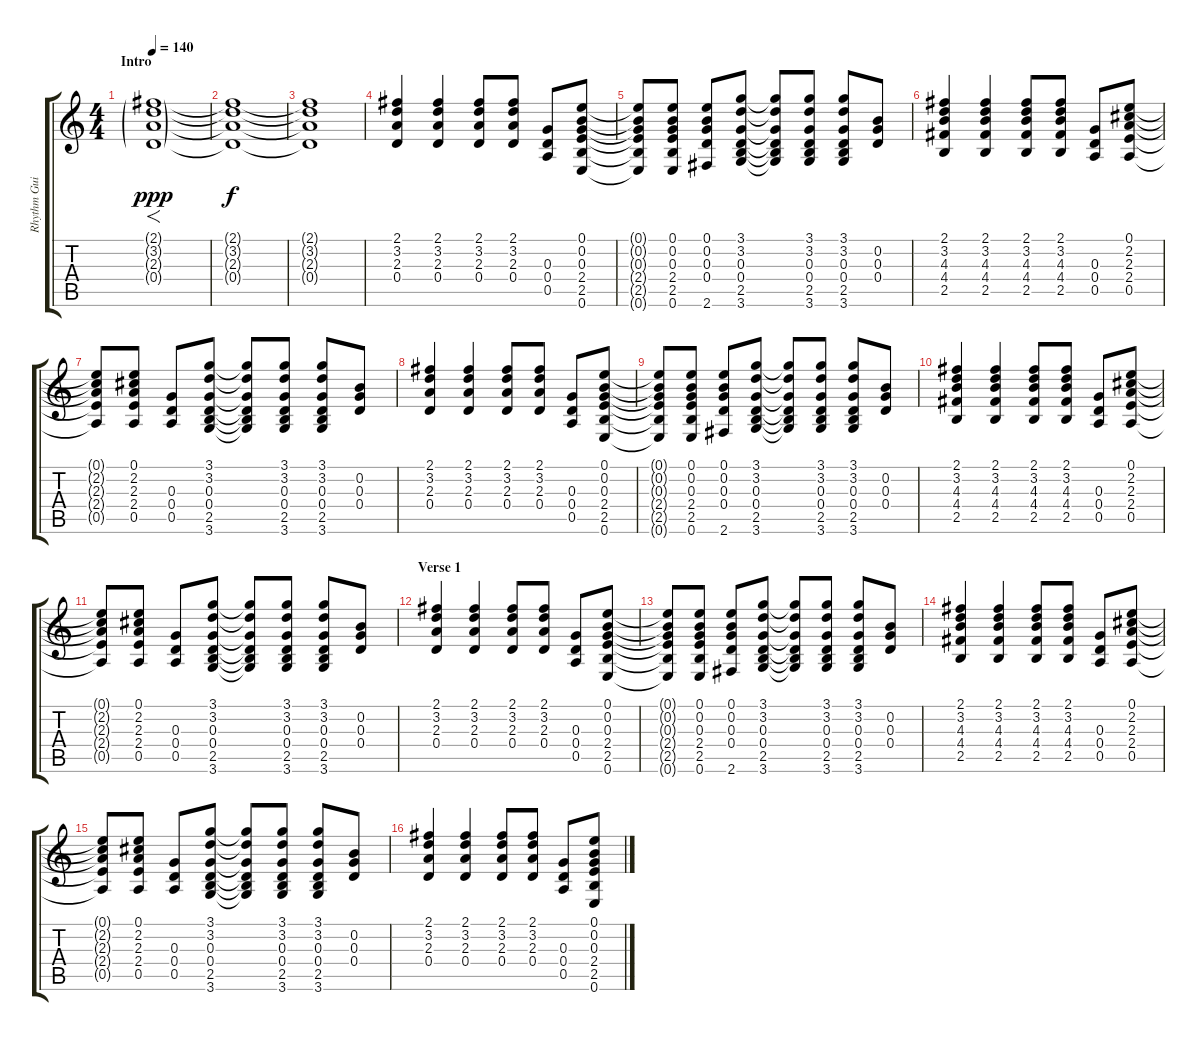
\track ("Rhythm Guitar" "Rhythm Gui") {instrument distortionguitar}
\staff {score tabs}
\tuning (E4 B3 G3 D3 A2 E2) {hide}
\ts (4 4)
\section ("" "Intro")
\tempo 140
\clef g2
\ks c
(2.1{g} 3.2{g} 2.3{g} 0.4{g}).1{f dy ppp instrument distortionguitar} |
(2.1{t} 3.2{t} 2.3{t} 0.4{t}).1{dy f} |
(2.1{t} 3.2{t} 2.3{t} 0.4{t}).1 |
(2.1 3.2 2.3 0.4).4 (2.1 3.2 2.3 0.4).4 (2.1 3.2 2.3 0.4).8 (2.1 3.2 2.3 0.4).8 (0.3 0.4 0.5).8 (0.1 0.2 0.3 2.4 2.5 0.6).8 |
(0.1{t} 0.2{t} 0.3{t} 2.4{t} 2.5{t} 0.6{t}).8 (0.1 0.2 0.3 2.4 2.5 0.6).8 (0.1 0.2 0.3 0.4 2.6).8 (3.1 3.2 0.3 0.4 2.5 3.6).8 (3.1{t} 3.2{t} 0.3{t} 0.4{t} 2.5{t} 3.6{t}).8 (3.1 3.2 0.3 0.4 2.5 3.6).8 (3.1 3.2 0.3 0.4 2.5 3.6).8 (0.2 0.3 0.4).8 |
(2.1 3.2 4.3 4.4 2.5).4 (2.1 3.2 4.3 4.4 2.5).4 (2.1 3.2 4.3 4.4 2.5).8 (2.1 3.2 4.3 4.4 2.5).8 (0.3 0.4 0.5).8 (0.1 2.2 2.3 2.4 0.5).8 |
(0.1{t} 2.2{t} 2.3{t} 2.4{t} 0.5{t}).8 (0.1 2.2 2.3 2.4 0.5).8 (0.3 0.4 0.5).8 (3.1 3.2 0.3 0.4 2.5 3.6).8 (3.1{t} 3.2{t} 0.3{t} 0.4{t} 2.5{t} 3.6{t}).8 (3.1 3.2 0.3 0.4 2.5 3.6).8 (3.1 3.2 0.3 0.4 2.5 3.6).8 (0.2 0.3 0.4).8 |
(2.1 3.2 2.3 0.4).4 (2.1 3.2 2.3 0.4).4 (2.1 3.2 2.3 0.4).8 (2.1 3.2 2.3 0.4).8 (0.3 0.4 0.5).8 (0.1 0.2 0.3 2.4 2.5 0.6).8 |
(0.1{t} 0.2{t} 0.3{t} 2.4{t} 2.5{t} 0.6{t}).8 (0.1 0.2 0.3 2.4 2.5 0.6).8 (0.1 0.2 0.3 0.4 2.6).8 (3.1 3.2 0.3 0.4 2.5 3.6).8 (3.1{t} 3.2{t} 0.3{t} 0.4{t} 2.5{t} 3.6{t}).8 (3.1 3.2 0.3 0.4 2.5 3.6).8 (3.1 3.2 0.3 0.4 2.5 3.6).8 (0.2 0.3 0.4).8 |
(2.1 3.2 4.3 4.4 2.5).4 (2.1 3.2 4.3 4.4 2.5).4 (2.1 3.2 4.3 4.4 2.5).8 (2.1 3.2 4.3 4.4 2.5).8 (0.3 0.4 0.5).8 (0.1 2.2 2.3 2.4 0.5).8 |
(0.1{t} 2.2{t} 2.3{t} 2.4{t} 0.5{t}).8 (0.1 2.2 2.3 2.4 0.5).8 (0.3 0.4 0.5).8 (3.1 3.2 0.3 0.4 2.5 3.6).8 (3.1{t} 3.2{t} 0.3{t} 0.4{t} 2.5{t} 3.6{t}).8 (3.1 3.2 0.3 0.4 2.5 3.6).8 (3.1 3.2 0.3 0.4 2.5 3.6).8 (0.2 0.3 0.4).8 |
\section ("" "Verse 1")
(2.1 3.2 2.3 0.4).4 (2.1 3.2 2.3 0.4).4 (2.1 3.2 2.3 0.4).8 (2.1 3.2 2.3 0.4).8 (0.3 0.4 0.5).8 (0.1 0.2 0.3 2.4 2.5 0.6).8 |
(0.1{t} 0.2{t} 0.3{t} 2.4{t} 2.5{t} 0.6{t}).8 (0.1 0.2 0.3 2.4 2.5 0.6).8 (0.1 0.2 0.3 0.4 2.6).8 (3.1 3.2 0.3 0.4 2.5 3.6).8 (3.1{t} 3.2{t} 0.3{t} 0.4{t} 2.5{t} 3.6{t}).8 (3.1 3.2 0.3 0.4 2.5 3.6).8 (3.1 3.2 0.3 0.4 2.5 3.6).8 (0.2 0.3 0.4).8 |
(2.1 3.2 4.3 4.4 2.5).4 (2.1 3.2 4.3 4.4 2.5).4 (2.1 3.2 4.3 4.4 2.5).8 (2.1 3.2 4.3 4.4 2.5).8 (0.3 0.4 0.5).8 (0.1 2.2 2.3 2.4 0.5).8 |
(0.1{t} 2.2{t} 2.3{t} 2.4{t} 0.5{t}).8 (0.1 2.2 2.3 2.4 0.5).8 (0.3 0.4 0.5).8 (3.1 3.2 0.3 0.4 2.5 3.6).8 (3.1{t} 3.2{t} 0.3{t} 0.4{t} 2.5{t} 3.6{t}).8 (3.1 3.2 0.3 0.4 2.5 3.6).8 (3.1 3.2 0.3 0.4 2.5 3.6).8 (0.2 0.3 0.4).8 |
(2.1 3.2 2.3 0.4).4 (2.1 3.2 2.3 0.4).4 (2.1 3.2 2.3 0.4).8 (2.1 3.2 2.3 0.4).8 (0.3 0.4 0.5).8 (0.1 0.2 0.3 2.4 2.5 0.6).8
